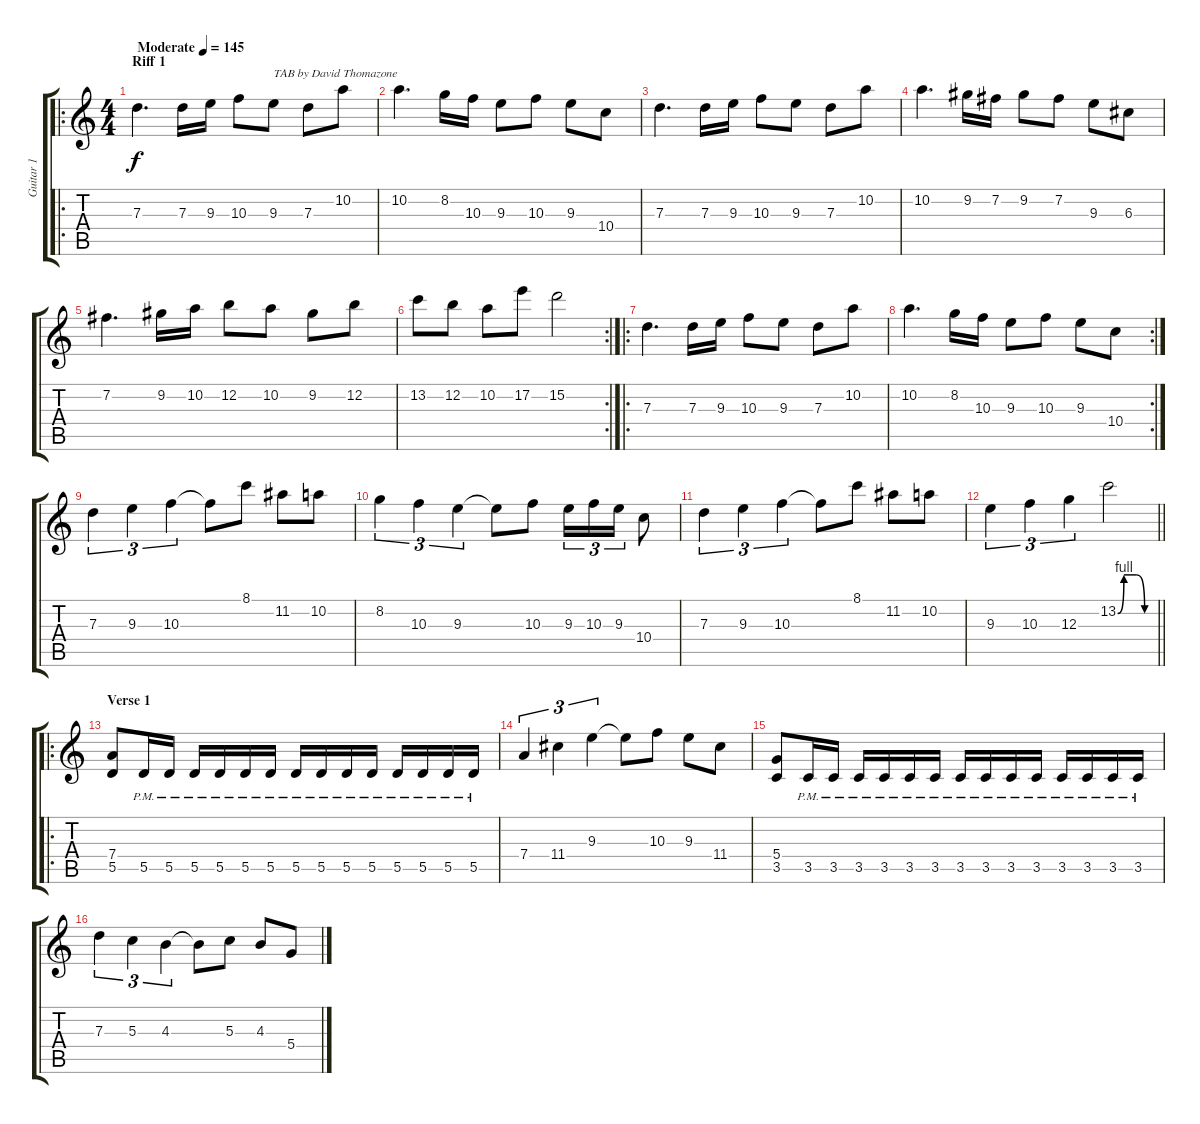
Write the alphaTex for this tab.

\track ("Guitar 1" "Guitar 1") {instrument distortionguitar}
\staff {score tabs}
\tuning (E4 B3 G3 D3 A2 E2) {hide}
\ro
\ts (4 4)
\section ("" "Riff 1")
\tempo (145 "Moderate")
\clef g2
\ks c
7.3.4{d dy f instrument distortionguitar} 7.3.16 9.3.16 10.3.8 9.3.8{txt "TAB by David Thomazone"} 7.3.8 10.2.8 |
10.2.4{d} 8.2.16 10.3.16 9.3.8 10.3.8 9.3.8 10.4.8 |
7.3.4{d} 7.3.16 9.3.16 10.3.8 9.3.8 7.3.8 10.2.8 |
10.2.4{d} 9.2.16 7.2.16 9.2.8 7.2.8 9.3.8 6.3.8 |
7.2.4{d} 9.2.16 10.2.16 12.2.8 10.2.8 9.2.8 12.2.8 |
\rc 2
13.2.8 12.2.8 10.2.8 17.2.8 15.2.2 |
\ro
7.3.4{d} 7.3.16 9.3.16 10.3.8 9.3.8 7.3.8 10.2.8 |
\rc 2
10.2.4{d} 8.2.16 10.3.16 9.3.8 10.3.8 9.3.8 10.4.8 |
7.3.4{tu (3 2)} 9.3.4{tu (3 2)} 10.3.4{tu (3 2)} 10.3{t}.8 8.1.8 11.2.8 10.2.8 |
8.2.4{tu (3 2)} 10.3.4{tu (3 2)} 9.3.4{tu (3 2)} 9.3{t}.8 10.3.8 9.3.16{tu (3 2)} 10.3.16{tu (3 2)} 9.3.16{tu (3 2)} 10.4.8 |
7.3.4{tu (3 2)} 9.3.4{tu (3 2)} 10.3.4{tu (3 2)} 10.3{t}.8 8.1.8 11.2.8 10.2.8 |
\barLineRight lightlight
9.3.4{tu (3 2)} 10.3.4{tu (3 2)} 12.3.4{tu (3 2)} 13.2{be (custom 0 0 10 4 20 4 30 4 44 0 60 0)}.2 |
\ro
\section ("" "Verse 1")
(7.4 5.5).8 5.5{pm}.16 5.5{pm}.16 5.5{pm}.16 5.5{pm}.16 5.5{pm}.16 5.5{pm}.16 5.5{pm}.16 5.5{pm}.16 5.5{pm}.16 5.5{pm}.16 5.5{pm}.16 5.5{pm}.16 5.5{pm}.16 5.5{pm}.16 |
7.4.4{tu (3 2)} 11.4.4{tu (3 2)} 9.3.4{tu (3 2)} 9.3{t}.8 10.3.8 9.3.8 11.4.8 |
(5.4 3.5).8 3.5{pm}.16 3.5{pm}.16 3.5{pm}.16 3.5{pm}.16 3.5{pm}.16 3.5{pm}.16 3.5{pm}.16 3.5{pm}.16 3.5{pm}.16 3.5{pm}.16 3.5{pm}.16 3.5{pm}.16 3.5{pm}.16 3.5{pm}.16 |
7.3.4{tu (3 2)} 5.3.4{tu (3 2)} 4.3.4{tu (3 2)} 4.3{t}.8 5.3.8 4.3.8 5.4.8
